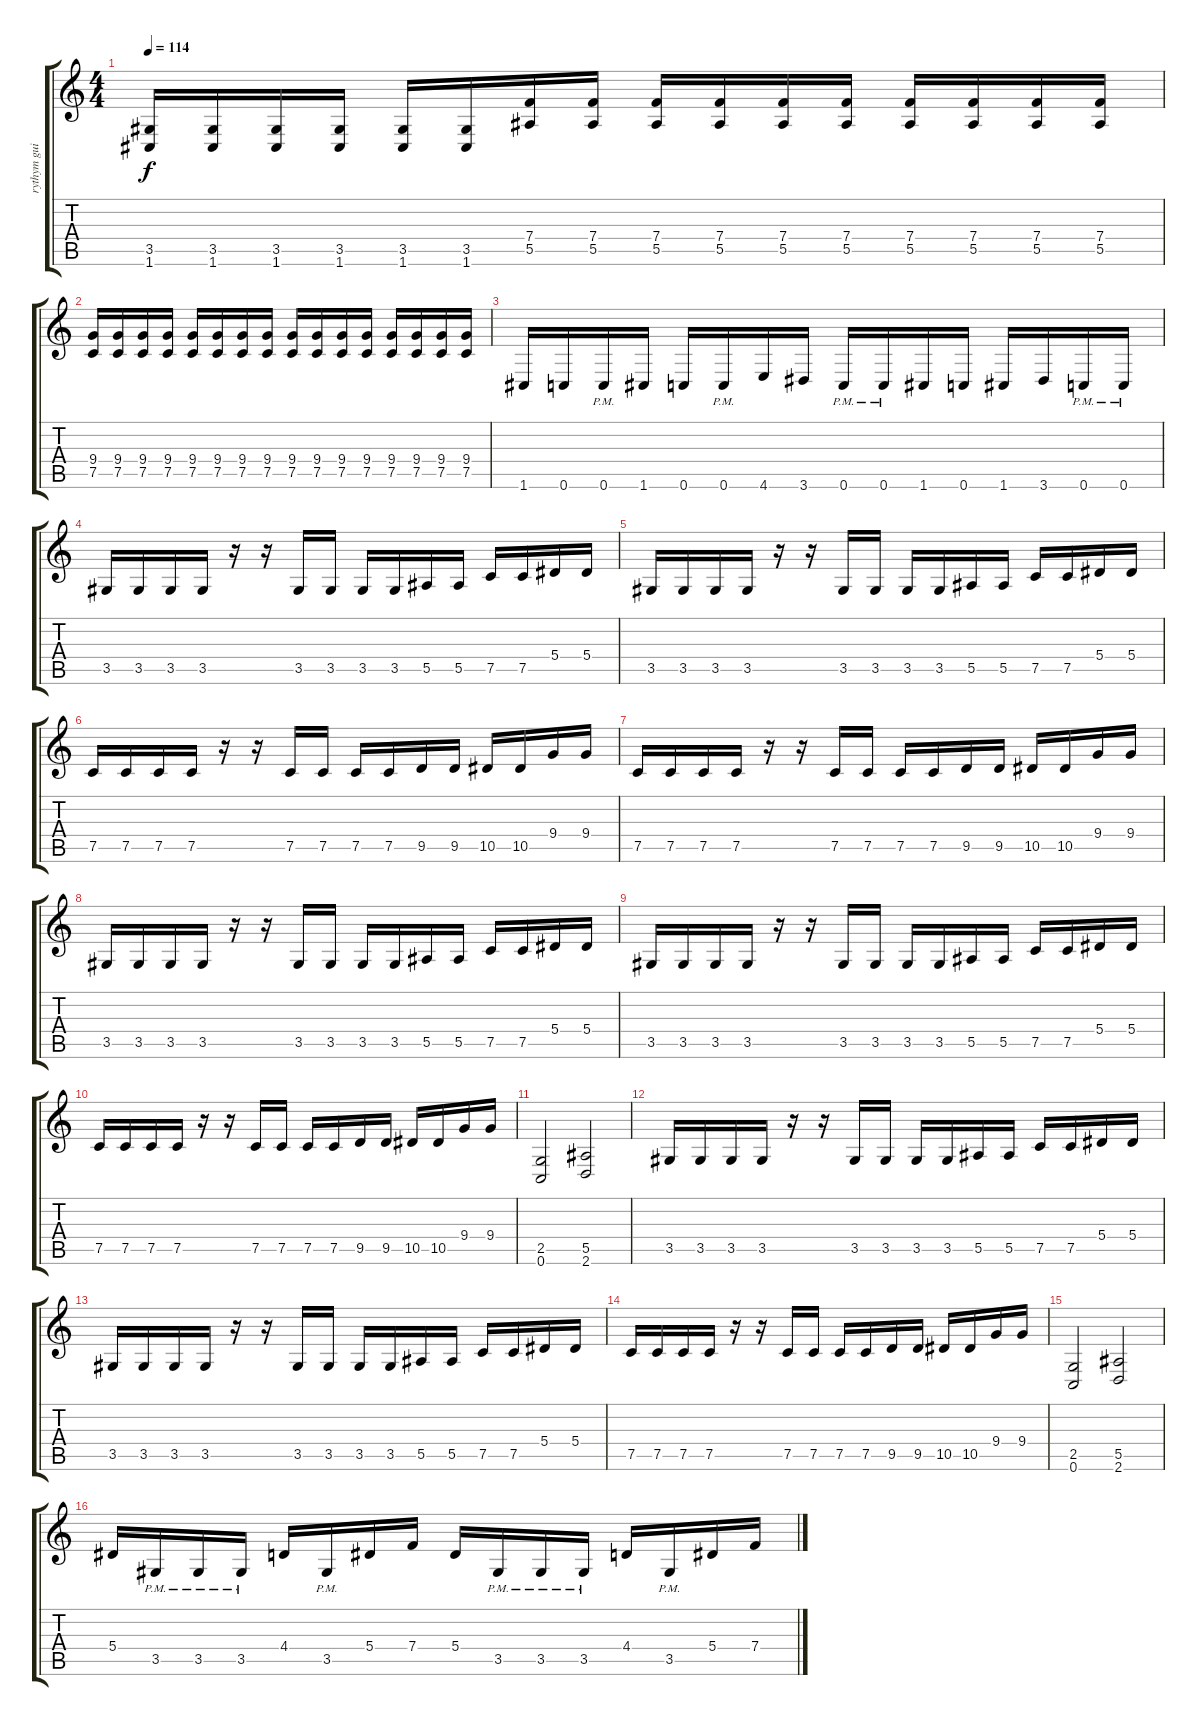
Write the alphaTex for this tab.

\track ("rythym guitar" "rythym gui") {instrument distortionguitar}
\staff {score tabs}
\tuning (C4 G3 Eb3 Bb2 F2 C2) {hide}
\ts (4 4)
\tempo 114
\clef g2
\ks c
(3.5 1.6).16{dy f} (3.5 1.6).16 (3.5 1.6).16 (3.5 1.6).16 (3.5 1.6).16 (3.5 1.6).16 (7.4 5.5).16 (7.4 5.5).16 (7.4 5.5).16 (7.4 5.5).16 (7.4 5.5).16 (7.4 5.5).16 (7.4 5.5).16 (7.4 5.5).16 (7.4 5.5).16 (7.4 5.5).16 |
(9.4 7.5).16 (9.4 7.5).16 (9.4 7.5).16 (9.4 7.5).16 (9.4 7.5).16 (9.4 7.5).16 (9.4 7.5).16 (9.4 7.5).16 (9.4 7.5).16 (9.4 7.5).16 (9.4 7.5).16 (9.4 7.5).16 (9.4 7.5).16 (9.4 7.5).16 (9.4 7.5).16 (9.4 7.5).16 |
1.6.16 0.6.16 0.6{pm}.16 1.6.16 0.6.16 0.6{pm}.16 4.6.16 3.6.16 0.6{pm}.16 0.6{pm}.16 1.6.16 0.6.16 1.6.16 3.6.16 0.6{pm}.16 0.6{pm}.16 |
3.5.16 3.5.16 3.5.16 3.5.16 r.16 r.16 3.5.16 3.5.16 3.5.16 3.5.16 5.5.16 5.5.16 7.5.16 7.5.16 5.4.16 5.4.16 |
3.5.16 3.5.16 3.5.16 3.5.16 r.16 r.16 3.5.16 3.5.16 3.5.16 3.5.16 5.5.16 5.5.16 7.5.16 7.5.16 5.4.16 5.4.16 |
7.5.16 7.5.16 7.5.16 7.5.16 r.16 r.16 7.5.16 7.5.16 7.5.16 7.5.16 9.5.16 9.5.16 10.5.16 10.5.16 9.4.16 9.4.16 |
7.5.16 7.5.16 7.5.16 7.5.16 r.16 r.16 7.5.16 7.5.16 7.5.16 7.5.16 9.5.16 9.5.16 10.5.16 10.5.16 9.4.16 9.4.16 |
3.5.16 3.5.16 3.5.16 3.5.16 r.16 r.16 3.5.16 3.5.16 3.5.16 3.5.16 5.5.16 5.5.16 7.5.16 7.5.16 5.4.16 5.4.16 |
3.5.16 3.5.16 3.5.16 3.5.16 r.16 r.16 3.5.16 3.5.16 3.5.16 3.5.16 5.5.16 5.5.16 7.5.16 7.5.16 5.4.16 5.4.16 |
7.5.16 7.5.16 7.5.16 7.5.16 r.16 r.16 7.5.16 7.5.16 7.5.16 7.5.16 9.5.16 9.5.16 10.5.16 10.5.16 9.4.16 9.4.16 |
(2.5 0.6).2 (5.5 2.6).2 |
3.5.16 3.5.16 3.5.16 3.5.16 r.16 r.16 3.5.16 3.5.16 3.5.16 3.5.16 5.5.16 5.5.16 7.5.16 7.5.16 5.4.16 5.4.16 |
3.5.16 3.5.16 3.5.16 3.5.16 r.16 r.16 3.5.16 3.5.16 3.5.16 3.5.16 5.5.16 5.5.16 7.5.16 7.5.16 5.4.16 5.4.16 |
7.5.16 7.5.16 7.5.16 7.5.16 r.16 r.16 7.5.16 7.5.16 7.5.16 7.5.16 9.5.16 9.5.16 10.5.16 10.5.16 9.4.16 9.4.16 |
(2.5 0.6).2 (5.5 2.6).2 |
5.4.16 3.5{pm}.16 3.5{pm}.16 3.5{pm}.16 4.4.16 3.5{pm}.16 5.4.16 7.4.16 5.4.16 3.5{pm}.16 3.5{pm}.16 3.5{pm}.16 4.4.16 3.5{pm}.16 5.4.16 7.4.16
